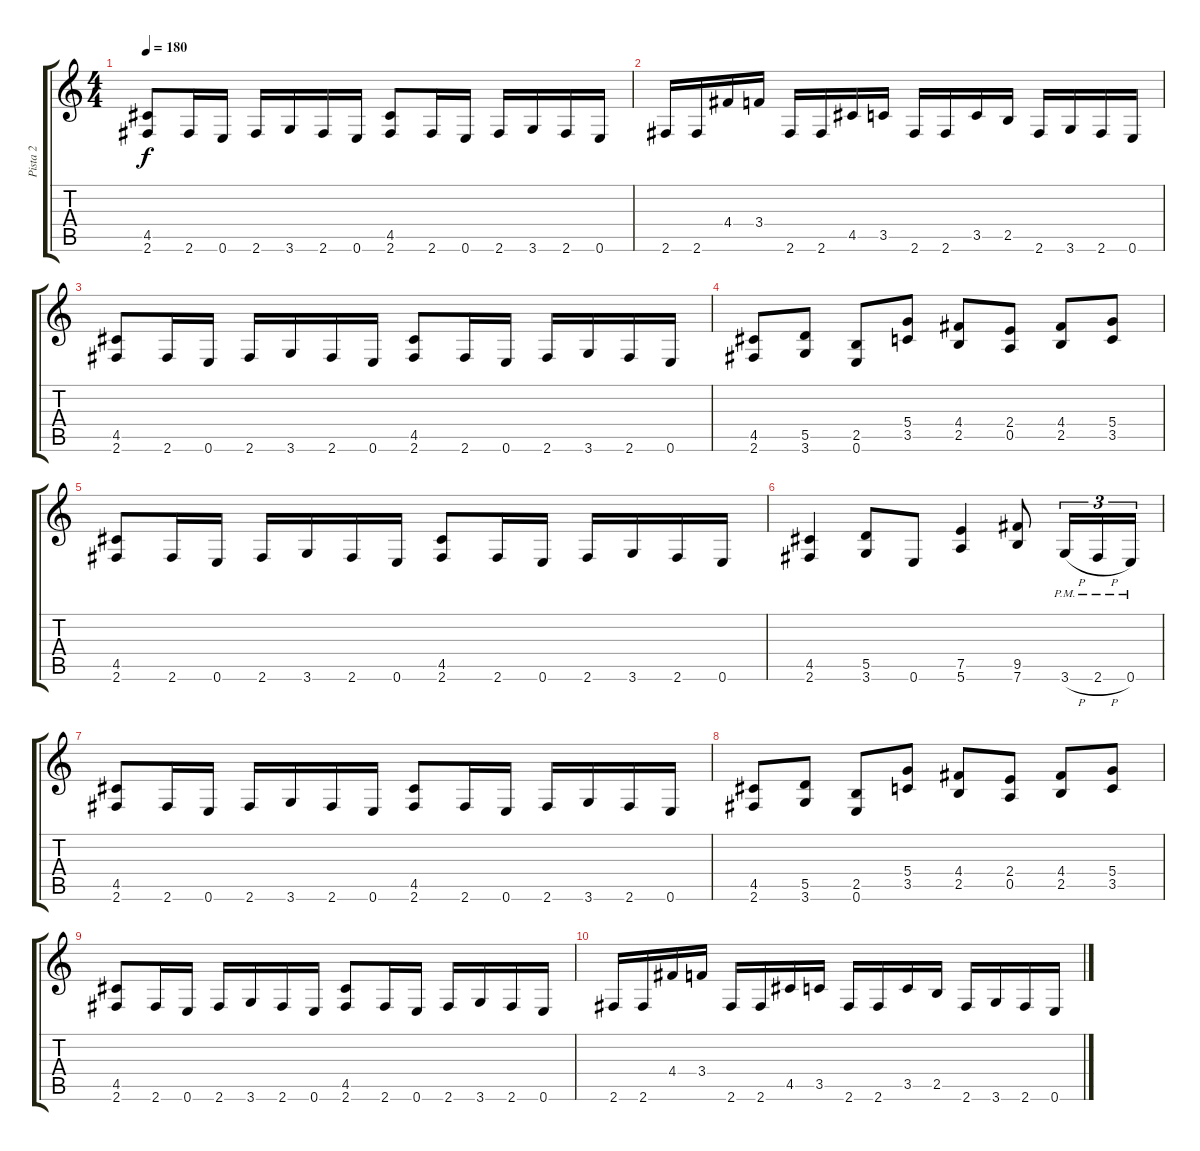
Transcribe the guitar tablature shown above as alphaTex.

\track ("Pista 2" "Pista 2") {instrument distortionguitar}
\staff {score tabs}
\tuning (E4 B3 G3 D3 A2 E2) {hide}
\ts (4 4)
\tempo 180
\clef g2
\ks c
(4.5 2.6).8{dy f} 2.6.16 0.6.16 2.6.16 3.6.16 2.6.16 0.6.16 (4.5 2.6).8 2.6.16 0.6.16 2.6.16 3.6.16 2.6.16 0.6.16 |
2.6.16 2.6.16 4.4.16 3.4.16 2.6.16 2.6.16 4.5.16 3.5.16 2.6.16 2.6.16 3.5.16 2.5.16 2.6.16 3.6.16 2.6.16 0.6.16 |
(4.5 2.6).8 2.6.16 0.6.16 2.6.16 3.6.16 2.6.16 0.6.16 (4.5 2.6).8 2.6.16 0.6.16 2.6.16 3.6.16 2.6.16 0.6.16 |
(4.5 2.6).8 (5.5 3.6).8 (2.5 0.6).8 (5.4 3.5).8 (4.4 2.5).8 (2.4 0.5).8 (4.4 2.5).8 (5.4 3.5).8 |
(4.5 2.6).8 2.6.16 0.6.16 2.6.16 3.6.16 2.6.16 0.6.16 (4.5 2.6).8 2.6.16 0.6.16 2.6.16 3.6.16 2.6.16 0.6.16 |
(4.5 2.6).4 (5.5 3.6).8 0.6.8 (7.5 5.6).4 (9.5 7.6).8 3.6{h pm}.16{tu (3 2)} 2.6{h pm}.16{tu (3 2)} 0.6{pm}.16{tu (3 2)} |
(4.5 2.6).8 2.6.16 0.6.16 2.6.16 3.6.16 2.6.16 0.6.16 (4.5 2.6).8 2.6.16 0.6.16 2.6.16 3.6.16 2.6.16 0.6.16 |
(4.5 2.6).8 (5.5 3.6).8 (2.5 0.6).8 (5.4 3.5).8 (4.4 2.5).8 (2.4 0.5).8 (4.4 2.5).8 (5.4 3.5).8 |
(4.5 2.6).8 2.6.16 0.6.16 2.6.16 3.6.16 2.6.16 0.6.16 (4.5 2.6).8 2.6.16 0.6.16 2.6.16 3.6.16 2.6.16 0.6.16 |
2.6.16 2.6.16 4.4.16 3.4.16 2.6.16 2.6.16 4.5.16 3.5.16 2.6.16 2.6.16 3.5.16 2.5.16 2.6.16 3.6.16 2.6.16 0.6.16
